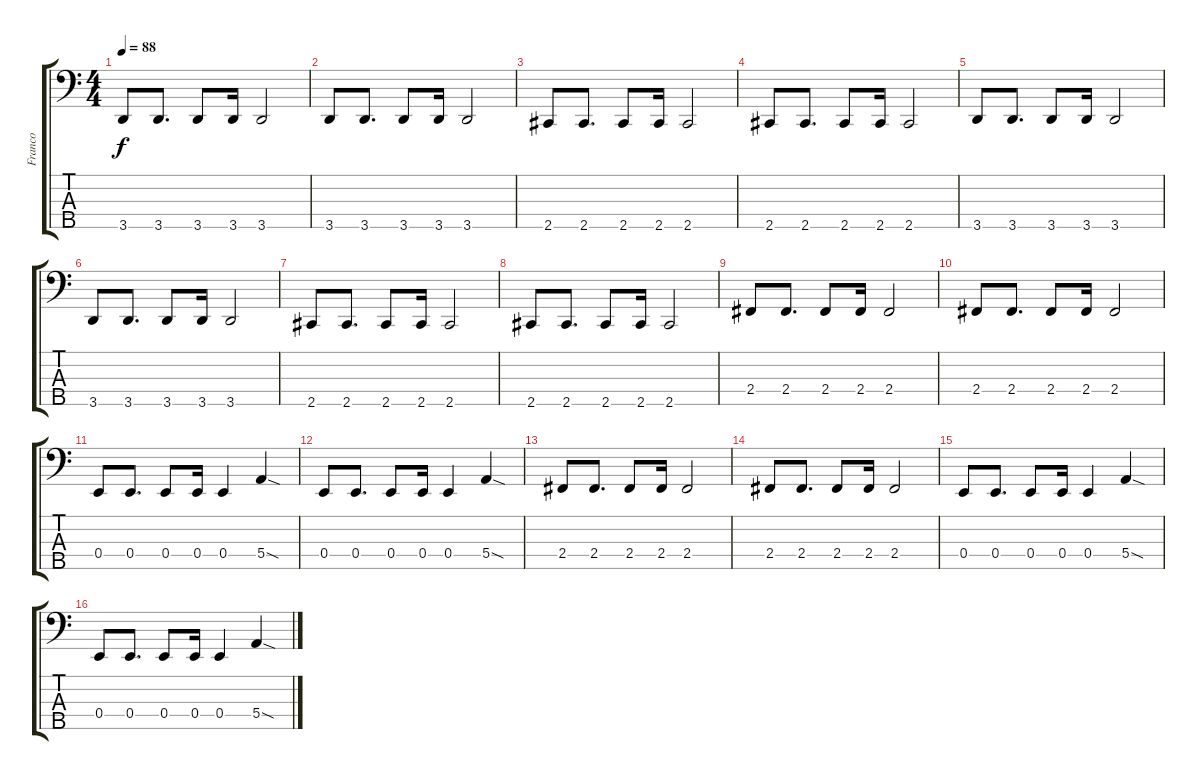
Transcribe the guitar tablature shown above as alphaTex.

\track ("Franco" "Franco") {instrument electricbasspick}
\staff {score tabs}
\tuning (G2 D2 A1 E1 B0) {hide}
\ts (4 4)
\tempo 88
\clef f4
\ks c
3.5.8{dy f} 3.5.8{d} 3.5.8 3.5.16 3.5.2 |
3.5.8 3.5.8{d} 3.5.8 3.5.16 3.5.2 |
2.5.8 2.5.8{d} 2.5.8 2.5.16 2.5.2 |
2.5.8 2.5.8{d} 2.5.8 2.5.16 2.5.2 |
3.5.8 3.5.8{d} 3.5.8 3.5.16 3.5.2 |
3.5.8 3.5.8{d} 3.5.8 3.5.16 3.5.2 |
2.5.8 2.5.8{d} 2.5.8 2.5.16 2.5.2 |
2.5.8 2.5.8{d} 2.5.8 2.5.16 2.5.2 |
2.4.8 2.4.8{d} 2.4.8 2.4.16 2.4.2 |
2.4.8 2.4.8{d} 2.4.8 2.4.16 2.4.2 |
0.4.8 0.4.8{d} 0.4.8 0.4.16 0.4.4 5.4{sod}.4 |
0.4.8 0.4.8{d} 0.4.8 0.4.16 0.4.4 5.4{sod}.4 |
2.4.8 2.4.8{d} 2.4.8 2.4.16 2.4.2 |
2.4.8 2.4.8{d} 2.4.8 2.4.16 2.4.2 |
0.4.8 0.4.8{d} 0.4.8 0.4.16 0.4.4 5.4{sod}.4 |
0.4.8 0.4.8{d} 0.4.8 0.4.16 0.4.4 5.4{sod}.4
